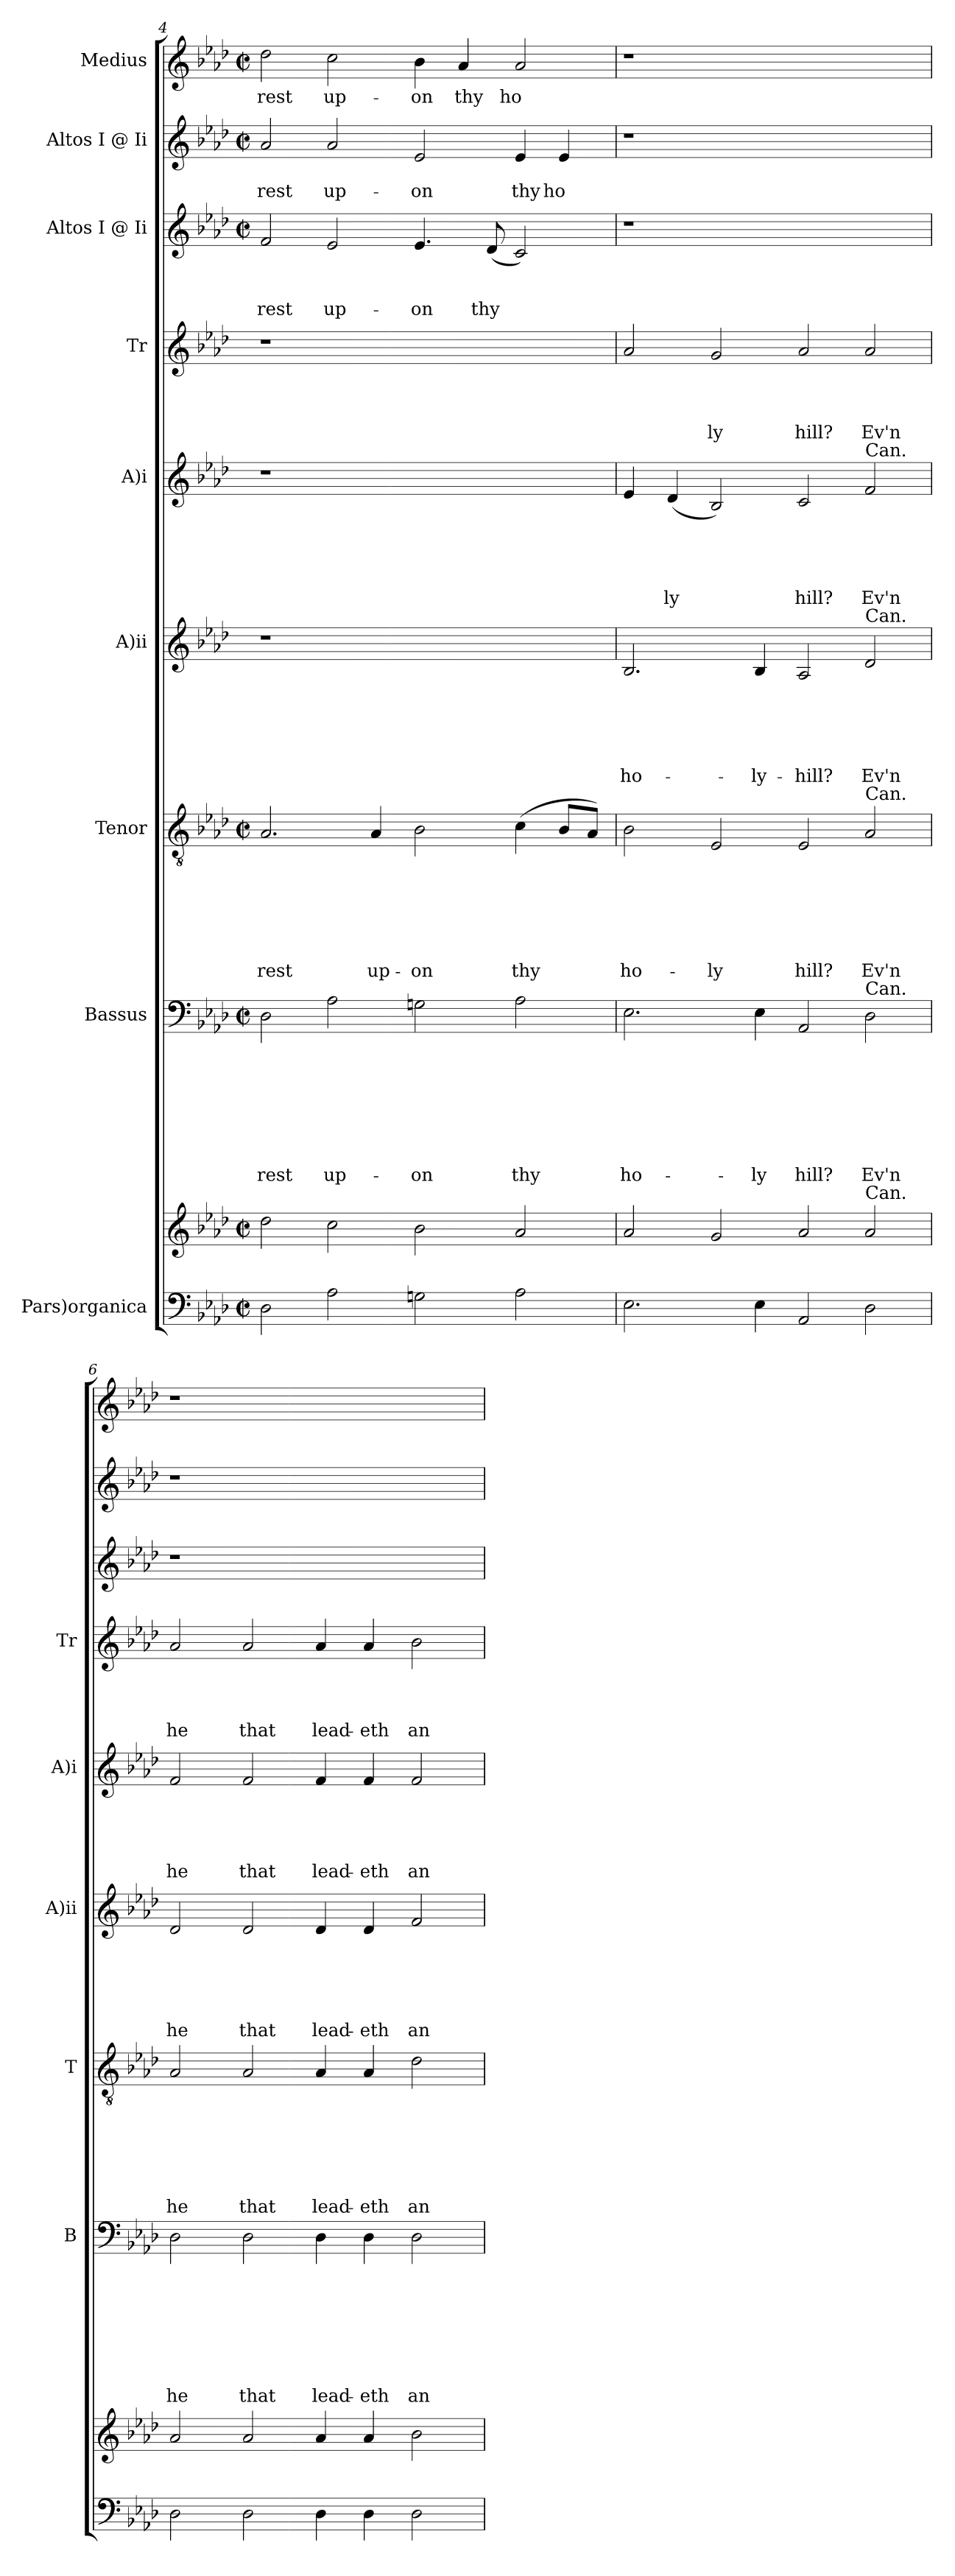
**kern	**kern	**kern	**text	**text	**text	**text	**text	**text	**text	**text	**kern	**text	**text	**text	**text	**text	**text	**text	**kern	**text	**text	**text	**text	**text	**text	**kern	**text	**text	**text	**text	**text	**kern	**text	**text	**text	**text	**kern	**text	**text	**text	**kern	**text	**text	**kern	**text
*part9	*part9	*part8	*part8	*part8	*part8	*part8	*part8	*part8	*part8	*part8	*part7	*part7	*part7	*part7	*part7	*part7	*part7	*part7	*part6	*part6	*part6	*part6	*part6	*part6	*part6	*part5	*part5	*part5	*part5	*part5	*part5	*part4	*part4	*part4	*part4	*part4	*part3	*part3	*part3	*part3	*part2	*part2	*part2	*part1	*part1
*staff10	*staff9	*staff8	*staff8	*staff8	*staff8	*staff8	*staff8	*staff8	*staff8	*staff8	*staff7	*staff7	*staff7	*staff7	*staff7	*staff7	*staff7	*staff7	*staff6	*staff6	*staff6	*staff6	*staff6	*staff6	*staff6	*staff5	*staff5	*staff5	*staff5	*staff5	*staff5	*staff4	*staff4	*staff4	*staff4	*staff4	*staff3	*staff3	*staff3	*staff3	*staff2	*staff2	*staff2	*staff1	*staff1
*I"Pars)organica	*	*I"Bassus	*	*	*	*	*	*	*	*	*I"Tenor	*	*	*	*	*	*	*	*I"A)ii	*	*	*	*	*	*	*I"A)i	*	*	*	*	*	*I"Tr	*	*	*	*	*I"Altos I @ Ii	*	*	*	*I"Altos I @ Ii	*	*	*I"Medius	*
*	*	*I'B	*	*	*	*	*	*	*	*	*I'T	*	*	*	*	*	*	*	*I'A)ii	*	*	*	*	*	*	*I'A)i	*	*	*	*	*	*I'Tr	*	*	*	*	*	*	*	*	*	*	*	*	*
*clefF4	*clefG2	*clefF4	*	*	*	*	*	*	*	*	*clefGv2	*	*	*	*	*	*	*	*clefG2	*	*	*	*	*	*	*clefG2	*	*	*	*	*	*clefG2	*	*	*	*	*clefG2	*	*	*	*clefG2	*	*	*clefG2	*
*k[b-e-a-d-]	*k[b-e-a-d-]	*k[b-e-a-d-]	*	*	*	*	*	*	*	*	*k[b-e-a-d-]	*	*	*	*	*	*	*	*k[b-e-a-d-]	*	*	*	*	*	*	*k[b-e-a-d-]	*	*	*	*	*	*k[b-e-a-d-]	*	*	*	*	*k[b-e-a-d-]	*	*	*	*k[b-e-a-d-]	*	*	*k[b-e-a-d-]	*
*A-:	*A-:	*A-:	*	*	*	*	*	*	*	*	*A-:	*	*	*	*	*	*	*	*A-:	*	*	*	*	*	*	*A-:	*	*	*	*	*	*A-:	*	*	*	*	*A-:	*	*	*	*A-:	*	*	*A-:	*
*M2/2	*M2/2	*M2/2	*	*	*	*	*	*	*	*	*M2/2	*	*	*	*	*	*	*	*	*	*	*	*	*	*	*	*	*	*	*	*	*	*	*	*	*	*M2/2	*	*	*	*M2/2	*	*	*M2/2	*
*met(c|)	*met(c|)	*met(c|)	*	*	*	*	*	*	*	*	*met(c|)	*	*	*	*	*	*	*	*	*	*	*	*	*	*	*	*	*	*	*	*	*	*	*	*	*	*met(c|)	*	*	*	*met(c|)	*	*	*met(c|)	*
=4	=4	=4	=4	=4	=4	=4	=4	=4	=4	=4	=4	=4	=4	=4	=4	=4	=4	=4	=4	=4	=4	=4	=4	=4	=4	=4	=4	=4	=4	=4	=4	=4	=4	=4	=4	=4	=4	=4	=4	=4	=4	=4	=4	=4	=4
!	!	!	!	!	!	!	!	!	!	!LO:LY:b	!	!	!	!	!	!	!	!LO:LY:b	!	!	!	!	!	!	!	!	!	!	!	!	!	!	!	!	!	!	!	!	!	!LO:LY:b	!	!	!LO:LY:b	!	!LO:LY:b
2D-\	2dd-\	2D-\	.	.	.	.	.	.	.	rest	2.A-/	.	.	.	.	.	.	rest	1r	.	.	.	.	.	.	1r	.	.	.	.	.	1r	.	.	.	.	2f/	.	.	rest	2a-/	.	rest	2dd-\	rest
!	!	!	!	!	!	!	!	!	!	!LO:LY:b	!	!	!	!	!	!	!	!	!	!	!	!	!	!	!	!	!	!	!	!	!	!	!	!	!	!	!	!	!	!LO:LY:b	!	!	!LO:LY:b	!	!LO:LY:b
2A-\	2cc\	2A-\	.	.	.	.	.	.	.	up-	.	.	.	.	.	.	.	.	.	.	.	.	.	.	.	.	.	.	.	.	.	.	.	.	.	.	2e-/	.	.	up-	2a-/	.	up-	2cc\	up-
!	!	!	!	!	!	!	!	!	!	!	!	!	!	!	!	!	!	!LO:LY:b	!	!	!	!	!	!	!	!	!	!	!	!	!	!	!	!	!	!	!	!	!	!	!	!	!	!	!
.	.	.	.	.	.	.	.	.	.	.	4A-/	.	.	.	.	.	.	up-	.	.	.	.	.	.	.	.	.	.	.	.	.	.	.	.	.	.	.	.	.	.	.	.	.	.	.
!	!	!	!	!	!	!	!	!	!	!LO:LY:b	!	!	!	!	!	!	!	!LO:LY:b:rj	!	!	!	!	!	!	!	!	!	!	!	!	!	!	!	!	!	!	!	!	!	!LO:LY:b	!	!	!LO:LY:b	!	!LO:LY:b
2Gn\	2b-\	2Gn\	.	.	.	.	.	.	.	-on	2B-\	.	.	.	.	.	.	-on	1ryy	.	.	.	.	.	.	1ryy	.	.	.	.	.	1ryy	.	.	.	.	4.e-/	.	.	-on	2e-/	.	-on	4b-\	-on
!	!	!	!	!	!	!	!	!	!	!	!	!	!	!	!	!	!	!	!	!	!	!	!	!	!	!	!	!	!	!	!	!	!	!	!	!	!	!	!	!	!	!	!	!	!LO:LY:b
.	.	.	.	.	.	.	.	.	.	.	.	.	.	.	.	.	.	.	.	.	.	.	.	.	.	.	.	.	.	.	.	.	.	.	.	.	.	.	.	.	.	.	.	4a-/	thy
!	!	!	!	!	!	!	!	!	!	!	!	!	!	!	!	!	!	!	!	!	!	!	!	!	!	!	!	!	!	!	!	!	!	!	!	!	!	!	!	!LO:LY:b	!	!	!	!	!
.	.	.	.	.	.	.	.	.	.	.	.	.	.	.	.	.	.	.	.	.	.	.	.	.	.	.	.	.	.	.	.	.	.	.	.	.	(<8d-/	.	.	thy	.	.	.	.	.
!	!	!	!	!	!	!	!	!	!	!LO:LY:b	!	!	!	!	!	!	!	!LO:LY:b	!	!	!	!	!	!	!	!	!	!	!	!	!	!	!	!	!	!	!	!	!	!	!	!	!LO:LY:b	!	!LO:LY:b
2A-\	2a-/	2A-\	.	.	.	.	.	.	.	thy	(>4c\	.	.	.	.	.	.	thy	.	.	.	.	.	.	.	.	.	.	.	.	.	.	.	.	.	.	2c/)	.	.	.	4e-/	.	thy	2a-/	ho-
!	!	!	!	!	!	!	!	!	!	!	!	!	!	!	!	!	!	!	!	!	!	!	!	!	!	!	!	!	!	!	!	!	!	!	!	!	!	!	!	!	!	!	!LO:LY:b	!	!
.	.	.	.	.	.	.	.	.	.	.	8B-/L	.	.	.	.	.	.	.	.	.	.	.	.	.	.	.	.	.	.	.	.	.	.	.	.	.	.	.	.	.	4e-/	.	ho-	.	.
.	.	.	.	.	.	.	.	.	.	.	8A-/J)	.	.	.	.	.	.	.	.	.	.	.	.	.	.	.	.	.	.	.	.	.	.	.	.	.	.	.	.	.	.	.	.	.	.
!!LO:PB:g=z
=5	=5	=5	=5	=5	=5	=5	=5	=5	=5	=5	=5	=5	=5	=5	=5	=5	=5	=5	=5	=5	=5	=5	=5	=5	=5	=5	=5	=5	=5	=5	=5	=5	=5	=5	=5	=5	=5	=5	=5	=5	=5	=5	=5	=5	=5
!	!	!	!	!	!	!	!	!	!	!LO:LY:b	!	!	!	!	!	!	!	!LO:LY:b	!	!	!	!	!	!	!LO:LY:b	!	!	!	!	!	!	!	!	!	!	!	!	!	!	!	!	!	!	!	!
2.E-\	2a-/	2.E-\	.	.	.	.	.	.	.	ho-	2B-\	.	.	.	.	.	.	ho-	2.B-/	.	.	.	.	.	ho-	4e-/	.	.	.	.	.	2a-/	.	.	.	.	1r	.	.	.	1r	.	.	1r	.
!	!	!	!	!	!	!	!	!	!	!	!	!	!	!	!	!	!	!	!	!	!	!	!	!	!	!	!	!	!	!	!LO:LY:b	!	!	!	!	!	!	!	!	!	!	!	!	!	!
.	.	.	.	.	.	.	.	.	.	.	.	.	.	.	.	.	.	.	.	.	.	.	.	.	.	(<4d-/	.	.	.	.	ly	.	.	.	.	.	.	.	.	.	.	.	.	.	.
!	!	!	!	!	!	!	!	!	!	!	!	!	!	!	!	!	!	!LO:LY:b	!	!	!	!	!	!	!	!	!	!	!	!	!	!	!	!	!	!LO:LY:b	!	!	!	!	!	!	!	!	!
.	2g/	.	.	.	.	.	.	.	.	.	2E-/	.	.	.	.	.	.	-ly	.	.	.	.	.	.	.	2B-/)	.	.	.	.	.	2g/	.	.	.	ly	.	.	.	.	.	.	.	.	.
!	!	!	!	!	!	!	!	!	!	!LO:LY:b	!	!	!	!	!	!	!	!	!	!	!	!	!	!	!LO:LY:b	!	!	!	!	!	!	!	!	!	!	!	!	!	!	!	!	!	!	!	!
4E-\	.	4E-\	.	.	.	.	.	.	.	-ly	.	.	.	.	.	.	.	.	4B-/	.	.	.	.	.	-ly-	.	.	.	.	.	.	.	.	.	.	.	.	.	.	.	.	.	.	.	.
!	!	!	!	!	!	!	!	!	!	!LO:LY:b	!	!	!	!	!	!	!	!LO:LY:b	!	!	!	!	!	!	!LO:LY:b	!	!	!	!	!	!LO:LY:b	!	!	!	!	!LO:LY:b	!	!	!	!	!	!	!	!	!
2AA-/	2a-/	2AA-/	.	.	.	.	.	.	.	hill?	2E-/	.	.	.	.	.	.	hill?	2A-/	.	.	.	.	.	-hill?	2c/	.	.	.	.	hill?	2a-/	.	.	.	hill?	1ryy	.	.	.	1ryy	.	.	1ryy	.
!	!	!	!	!	!	!	!	!	!	!	!	!	!	!	!	!	!	!	!	!	!	!	!	!	!	!LO:TX:a:t=Can.	!	!	!	!	!	!	!	!	!	!	!	!	!	!	!	!	!	!	!
!	!	!	!	!	!	!	!	!	!	!	!	!	!	!	!	!	!	!	!LO:TX:a:t=Can.	!	!	!	!	!	!	!	!	!	!	!	!	!	!	!	!	!	!	!	!	!	!	!	!	!	!
!	!	!	!	!	!	!	!	!	!	!	!LO:TX:a:t=Can.	!	!	!	!	!	!	!	!	!	!	!	!	!	!	!	!	!	!	!	!	!	!	!	!	!	!	!	!	!	!	!	!	!	!
!	!	!LO:TX:a:t=Can.	!	!	!	!	!	!	!	!	!	!	!	!	!	!	!	!	!	!	!	!	!	!	!	!	!	!	!	!	!	!	!	!	!	!	!	!	!	!	!	!	!	!	!
!	!LO:TX:a:t=Can.	!	!	!	!	!	!	!	!	!	!	!	!	!	!	!	!	!	!	!	!	!	!	!	!	!	!	!	!	!	!	!	!	!	!	!	!	!	!	!	!	!	!	!	!
!	!	!	!	!	!	!	!	!	!	!LO:LY:b	!	!	!	!	!	!	!	!LO:LY:b	!	!	!	!	!	!	!LO:LY:b	!	!	!	!	!	!LO:LY:b	!	!	!	!	!LO:LY:b	!	!	!	!	!	!	!	!	!
2D-\	2a-/	2D-\	.	.	.	.	.	.	.	Ev'n	2A-/	.	.	.	.	.	.	Ev'n	2d-/	.	.	.	.	.	Ev'n	2f/	.	.	.	.	Ev'n	2a-/	.	.	.	Ev'n	.	.	.	.	.	.	.	.	.
=6	=6	=6	=6	=6	=6	=6	=6	=6	=6	=6	=6	=6	=6	=6	=6	=6	=6	=6	=6	=6	=6	=6	=6	=6	=6	=6	=6	=6	=6	=6	=6	=6	=6	=6	=6	=6	=6	=6	=6	=6	=6	=6	=6	=6	=6
!	!	!	!	!	!	!	!	!	!	!LO:LY:b	!	!	!	!	!	!	!	!LO:LY:b	!	!	!	!	!	!	!LO:LY:b	!	!	!	!	!	!LO:LY:b	!	!	!	!	!LO:LY:b	!	!	!	!	!	!	!	!	!
2D-\	2a-/	2D-\	.	.	.	.	.	.	.	he	2A-/	.	.	.	.	.	.	he	2d-/	.	.	.	.	.	he	2f/	.	.	.	.	he	2a-/	.	.	.	he	1r	.	.	.	1r	.	.	1r	.
!	!	!	!	!	!	!	!	!	!	!LO:LY:b	!	!	!	!	!	!	!	!LO:LY:b	!	!	!	!	!	!	!LO:LY:b	!	!	!	!	!	!LO:LY:b	!	!	!	!	!LO:LY:b	!	!	!	!	!	!	!	!	!
2D-\	2a-/	2D-\	.	.	.	.	.	.	.	that	2A-/	.	.	.	.	.	.	that	2d-/	.	.	.	.	.	that	2f/	.	.	.	.	that	2a-/	.	.	.	that	.	.	.	.	.	.	.	.	.
!	!	!	!	!	!	!	!	!	!	!LO:LY:b	!	!	!	!	!	!	!	!LO:LY:b	!	!	!	!	!	!	!LO:LY:b	!	!	!	!	!	!LO:LY:b	!	!	!	!	!LO:LY:b	!	!	!	!	!	!	!	!	!
4D-\	4a-/	4D-\	.	.	.	.	.	.	.	lead-	4A-/	.	.	.	.	.	.	lead-	4d-/	.	.	.	.	.	lead-	4f/	.	.	.	.	lead-	4a-/	.	.	.	lead-	1ryy	.	.	.	1ryy	.	.	1ryy	.
!	!	!	!	!	!	!	!	!	!	!LO:LY:b:rj	!	!	!	!	!	!	!	!LO:LY:b:rj	!	!	!	!	!	!	!LO:LY:b:rj	!	!	!	!	!	!LO:LY:b:rj	!	!	!	!	!LO:LY:b:rj	!	!	!	!	!	!	!	!	!
4D-\	4a-/	4D-\	.	.	.	.	.	.	.	-eth	4A-/	.	.	.	.	.	.	-eth	4d-/	.	.	.	.	.	-eth	4f/	.	.	.	.	-eth	4a-/	.	.	.	-eth	.	.	.	.	.	.	.	.	.
!	!	!	!	!	!	!	!	!	!	!LO:LY:b	!	!	!	!	!	!	!	!LO:LY:b	!	!	!	!	!	!	!LO:LY:b	!	!	!	!	!	!LO:LY:b	!	!	!	!	!LO:LY:b	!	!	!	!	!	!	!	!	!
2D-\	2b-\	2D-\	.	.	.	.	.	.	.	an	2d-\	.	.	.	.	.	.	an	2f/	.	.	.	.	.	an	2f/	.	.	.	.	an	2b-\	.	.	.	an	.	.	.	.	.	.	.	.	.
=	=	=	=	=	=	=	=	=	=	=	=	=	=	=	=	=	=	=	=	=	=	=	=	=	=	=	=	=	=	=	=	=	=	=	=	=	=	=	=	=	=	=	=	=	=
*-	*-	*-	*-	*-	*-	*-	*-	*-	*-	*-	*-	*-	*-	*-	*-	*-	*-	*-	*-	*-	*-	*-	*-	*-	*-	*-	*-	*-	*-	*-	*-	*-	*-	*-	*-	*-	*-	*-	*-	*-	*-	*-	*-	*-	*-
